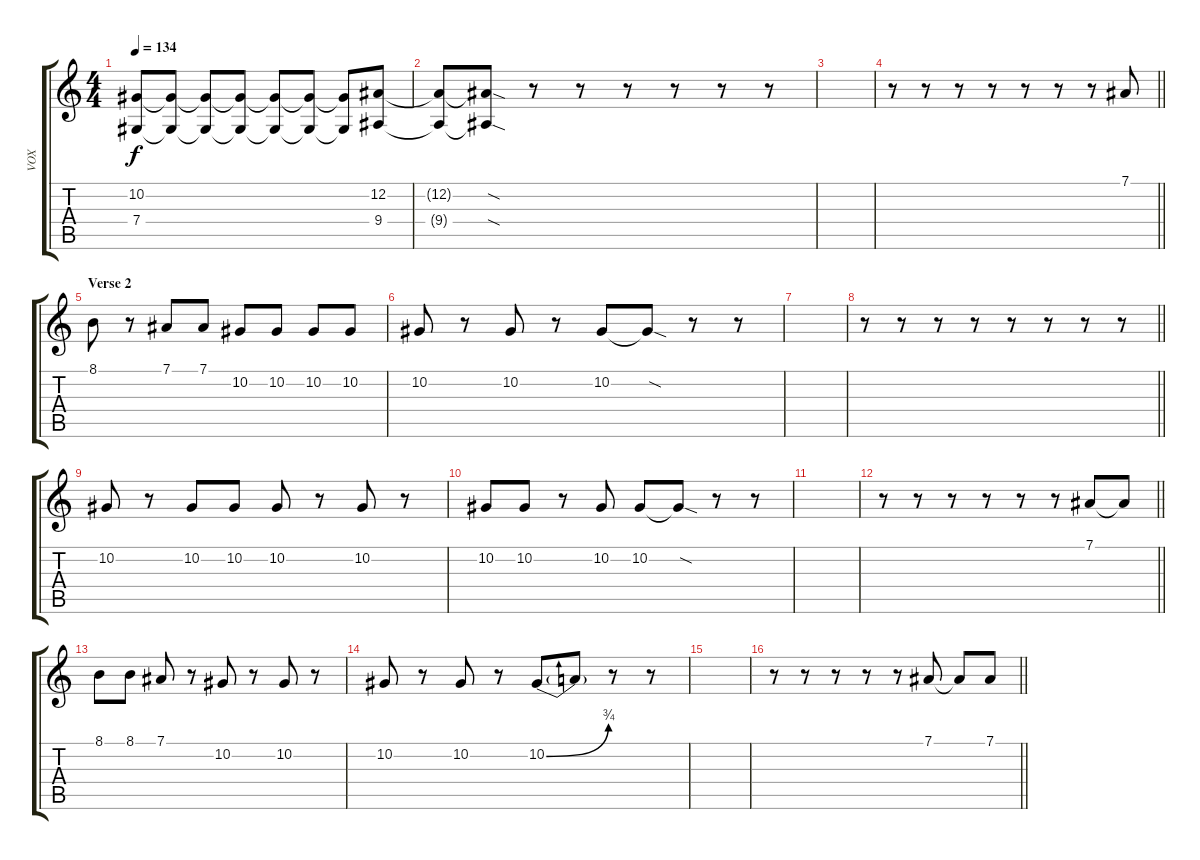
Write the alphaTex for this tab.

\track ("VOX" "VOX") {instrument tenorsax}
\staff {score tabs}
\tuning (Eb4 Bb3 Gb3 Db3 Ab2 Eb2) {hide}
\ts (4 4)
\tempo 134
\clef g2
\ks c
(10.2 7.4).8{dy f} (10.2{t} 7.4{t}).8 (10.2{t} 7.4{t}).8 (10.2{t} 7.4{t}).8 (10.2{t} 7.4{t}).8 (10.2{t} 7.4{t}).8 (10.2{t} 7.4{t}).8 (12.2 9.4).8 |
(12.2{t} 9.4{t}).8 (12.2{sod t} 9.4{sod t}).8 r.8 r.8 r.8 r.8 r.8 r.8 |
|
\barLineRight lightlight
r.8 r.8 r.8 r.8 r.8 r.8 r.8 7.1.8 |
\section ("" "Verse 2")
8.1.8 r.8 7.1.8 7.1.8 10.2.8 10.2.8 10.2.8 10.2.8 |
10.2.8 r.8 10.2.8 r.8 10.2.8 10.2{sod t}.8 r.8 r.8 |
|
\barLineRight lightlight
r.8 r.8 r.8 r.8 r.8 r.8 r.8 r.8 |
10.2.8 r.8 10.2.8 10.2.8 10.2.8 r.8 10.2.8 r.8 |
10.2.8 10.2.8 r.8 10.2.8 10.2.8 10.2{sod t}.8 r.8 r.8 |
|
\barLineRight lightlight
r.8 r.8 r.8 r.8 r.8 r.8 7.1.8 7.1{t}.8 |
8.1.8 8.1.8 7.1.8 r.8 10.2.8 r.8 10.2.8 r.8 |
10.2.8 r.8 10.2.8 r.8 10.2{be (bend 0 0 60 3)}.8 10.2{t}.8 r.8 r.8 |
|
\barLineRight lightlight
r.8 r.8 r.8 r.8 r.8 7.1.8 7.1{t}.8 7.1.8
